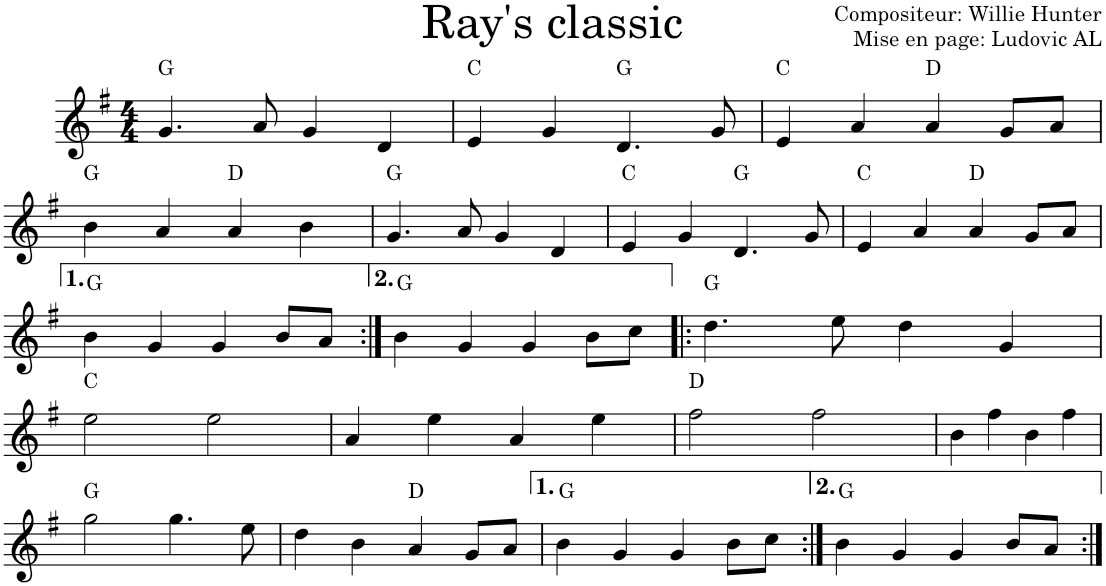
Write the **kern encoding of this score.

**kern	**harte
*part1	*part1
*staff1	*
*I"Voice	*
*I'V	*
*clefG2	*
*k[f#]	*
*M4/4	*
=1	=1
4.g/	G:maj
8a/	.
4g/	.
4d/	.
=2	=2
4e/	C:maj
4g/	.
4.d/	G:maj
8g/	.
=3	=3
4e/	C:maj
4a/	.
4a/	D:maj
8g/L	.
8a/J	.
!!LO:LB:g=z
=4	=4
4b\	G:maj
4a/	.
4a/	D:maj
4b\	.
=5	=5
4.g/	G:maj
8a/	.
4g/	.
4d/	.
=6	=6
4e/	C:maj
4g/	.
4.d/	G:maj
8g/	.
=7	=7
4e/	C:maj
4a/	.
4a/	D:maj
8g/L	.
8a/J	.
!!LO:LB:g=z
=8	=8
4b\	G:maj
4g/	.
4g/	.
8b/L	.
8a/J	.
=9:|!	=9:|!
4b\	G:maj
4g/	.
4g/	.
8b\L	.
8cc\J	.
=10!|:	=10!|:
4.dd\	G:maj
8ee\	.
4dd\	.
4g/	.
!!LO:LB:g=z
=11	=11
2ee\	C:maj
2ee\	.
=12	=12
4a/	.
4ee\	.
4a/	.
4ee\	.
=13	=13
2ff#\	D:maj
2ff#\	.
=14	=14
4b\	.
4ff#\	.
4b\	.
4ff#\	.
!!LO:LB:g=z
=15	=15
2gg\	G:maj
4.gg\	.
8ee\	.
=16	=16
4dd\	.
4b\	.
4a/	D:maj
8g/L	.
8a/J	.
=17	=17
4b\	G:maj
4g/	.
4g/	.
8b\L	.
8cc\J	.
=18:|!	=18:|!
4b\	G:maj
4g/	.
4g/	.
8b/L	.
8a/J	.
=:|!	=:|!
*-	*-
